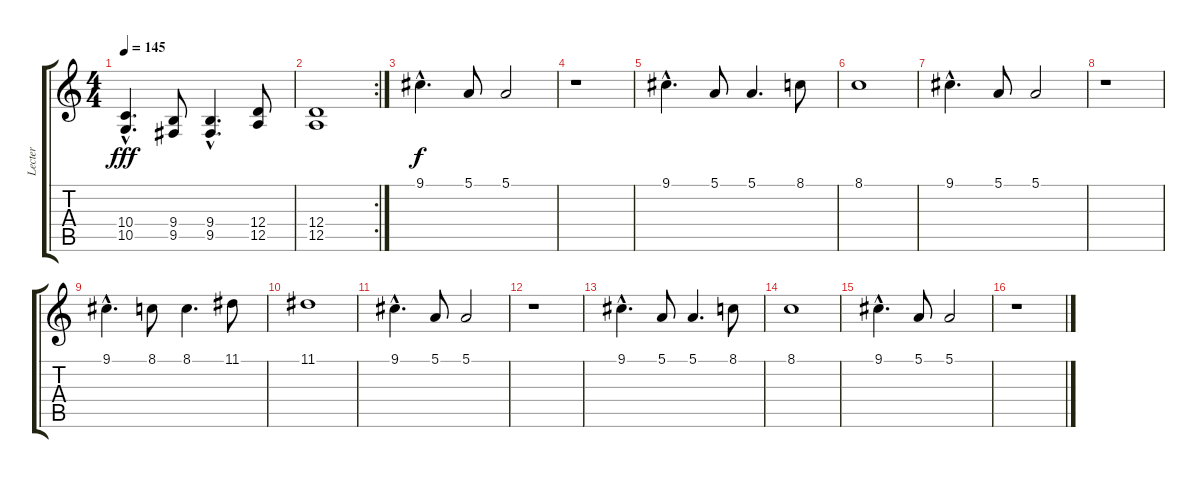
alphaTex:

\track ("Lecter" "Lecter") {instrument stringensemble1}
\staff {score tabs}
\tuning (E4 B3 G3 D3 A2 E2) {hide}
\ts (4 4)
\tempo 145
\clef g2
\ks c
(10.4{hac} 10.5{hac}).4{d dy fff} (9.4 9.5).8 (9.4{hac} 9.5{hac}).4{d} (12.4 12.5).8 |
\rc 2
(12.4 12.5).1 |
9.1{hac}.4{d dy f volume 13 instrument pad4choir} 5.1.8 5.1.2 |
r.1 |
9.1{hac}.4{d} 5.1.8 5.1.4{d} 8.1.8 |
8.1.1 |
9.1{hac}.4{d} 5.1.8 5.1.2 |
r.1 |
9.1{hac}.4{d} 8.1.8 8.1.4{d} 11.1.8 |
11.1.1 |
9.1{hac}.4{d} 5.1.8 5.1.2 |
r.1 |
9.1{hac}.4{d} 5.1.8 5.1.4{d} 8.1.8 |
8.1.1 |
9.1{hac}.4{d} 5.1.8 5.1.2 |
r.1
